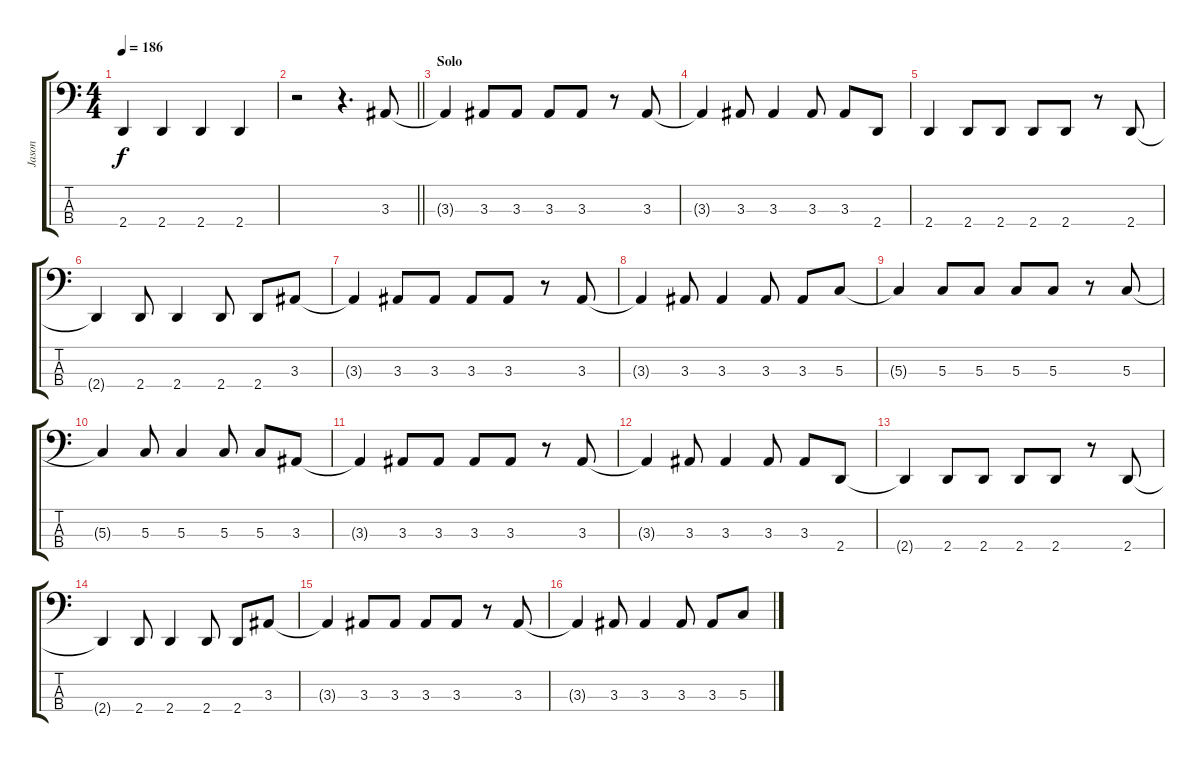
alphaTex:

\track ("Jason" "Jason") {instrument electricbasspick}
\staff {score tabs}
\tuning (F2 C2 G1 C1) {hide}
\ts (4 4)
\tempo 186
\clef f4
\ks c
2.4.4{dy f} 2.4.4 2.4.4 2.4.4 |
\barLineRight lightlight
r.2 r.4{d} 3.3.8 |
\section ("" "Solo")
3.3{t}.4 3.3.8 3.3.8 3.3.8 3.3.8 r.8 3.3.8 |
3.3{t}.4 3.3.8 3.3.4 3.3.8 3.3.8 2.4.8 |
2.4.4 2.4.8 2.4.8 2.4.8 2.4.8 r.8 2.4.8 |
2.4{t}.4 2.4.8 2.4.4 2.4.8 2.4.8 3.3.8 |
3.3{t}.4 3.3.8 3.3.8 3.3.8 3.3.8 r.8 3.3.8 |
3.3{t}.4 3.3.8 3.3.4 3.3.8 3.3.8 5.3.8 |
5.3{t}.4 5.3.8 5.3.8 5.3.8 5.3.8 r.8 5.3.8 |
5.3{t}.4 5.3.8 5.3.4 5.3.8 5.3.8 3.3.8 |
3.3{t}.4 3.3.8 3.3.8 3.3.8 3.3.8 r.8 3.3.8 |
3.3{t}.4 3.3.8 3.3.4 3.3.8 3.3.8 2.4.8 |
2.4{t}.4 2.4.8 2.4.8 2.4.8 2.4.8 r.8 2.4.8 |
2.4{t}.4 2.4.8 2.4.4 2.4.8 2.4.8 3.3.8 |
3.3{t}.4 3.3.8 3.3.8 3.3.8 3.3.8 r.8 3.3.8 |
3.3{t}.4 3.3.8 3.3.4 3.3.8 3.3.8 5.3.8
